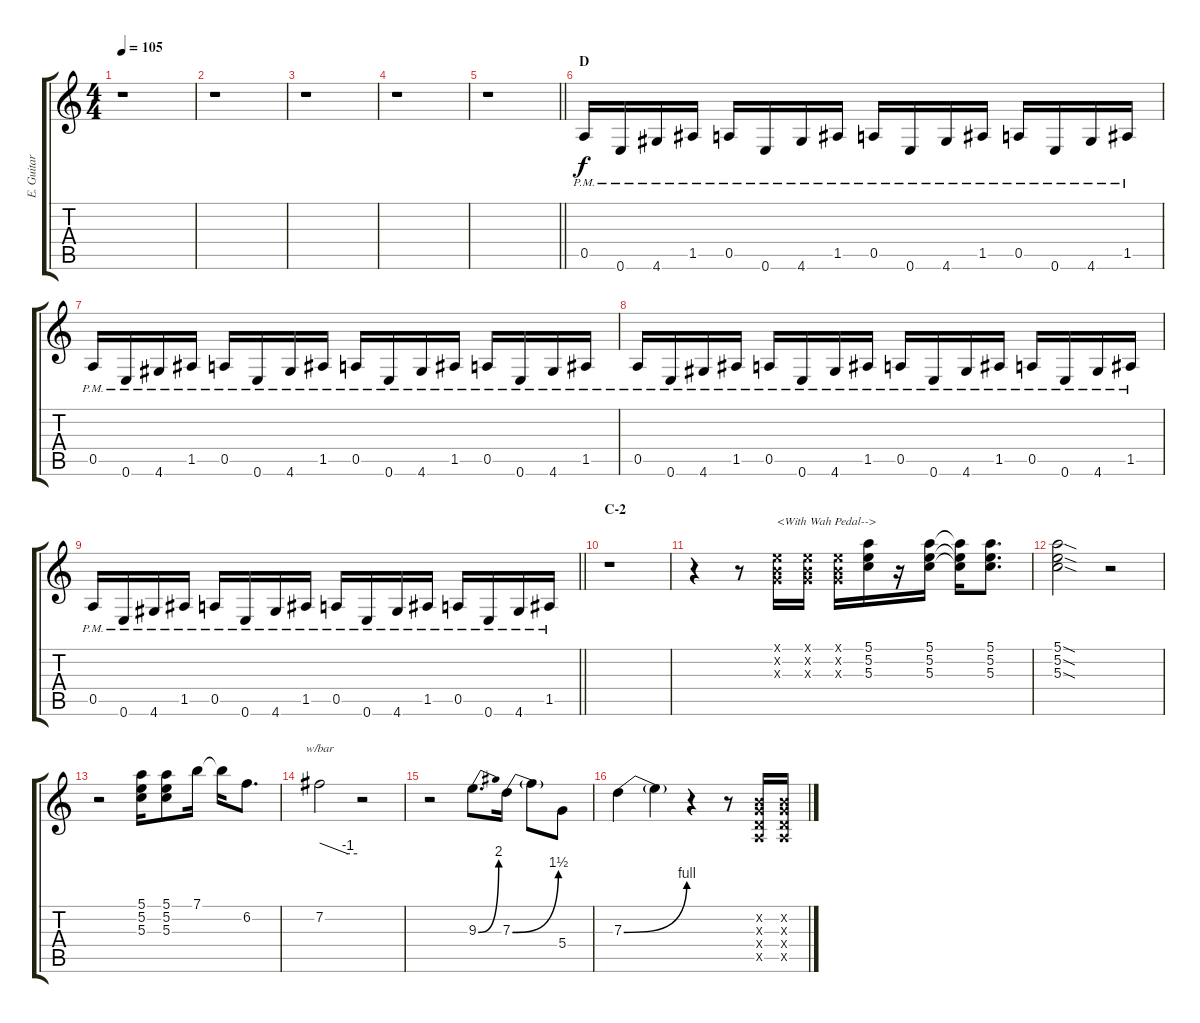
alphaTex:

\track ("E. Guitar II" "E. Guitar ") {instrument overdrivenguitar}
\staff {score tabs}
\tuning (E4 B3 G3 D3 A2 E2) {hide}
\ts (4 4)
\tempo 105
\clef g2
\ks c
r.1{dy f} |
r.1 |
r.1 |
r.1 |
\barLineRight lightlight
r.1 |
\section ("" "D")
0.5{pm}.16 0.6{pm}.16 4.6{pm}.16 1.5{pm}.16 0.5{pm}.16 0.6{pm}.16 4.6{pm}.16 1.5{pm}.16 0.5{pm}.16 0.6{pm}.16 4.6{pm}.16 1.5{pm}.16 0.5{pm}.16 0.6{pm}.16 4.6{pm}.16 1.5{pm}.16 |
0.5{pm}.16 0.6{pm}.16 4.6{pm}.16 1.5{pm}.16 0.5{pm}.16 0.6{pm}.16 4.6{pm}.16 1.5{pm}.16 0.5{pm}.16 0.6{pm}.16 4.6{pm}.16 1.5{pm}.16 0.5{pm}.16 0.6{pm}.16 4.6{pm}.16 1.5{pm}.16 |
0.5{pm}.16 0.6{pm}.16 4.6{pm}.16 1.5{pm}.16 0.5{pm}.16 0.6{pm}.16 4.6{pm}.16 1.5{pm}.16 0.5{pm}.16 0.6{pm}.16 4.6{pm}.16 1.5{pm}.16 0.5{pm}.16 0.6{pm}.16 4.6{pm}.16 1.5{pm}.16 |
\barLineRight lightlight
0.5{pm}.16 0.6{pm}.16 4.6{pm}.16 1.5{pm}.16 0.5{pm}.16 0.6{pm}.16 4.6{pm}.16 1.5{pm}.16 0.5{pm}.16 0.6{pm}.16 4.6{pm}.16 1.5{pm}.16 0.5{pm}.16 0.6{pm}.16 4.6{pm}.16 1.5{pm}.16 |
\section ("" "C-2")
r.1 |
r.4 r.8 (0.1{x} 0.2{x} 0.3{x}).16{txt "<With Wah Pedal-->"} (0.1{x} 0.2{x} 0.3{x}).16 (0.1{x} 0.2{x} 0.3{x}).16 (5.1 5.2 5.3).16 r.16 (5.1 5.2 5.3).16 (5.1{t} 5.2{t} 5.3{t}).16 (5.1 5.2 5.3).8{d} |
(5.1{sod} 5.2{sod} 5.3{sod}).2 r.2 |
r.2 (5.1 5.2 5.3).16 (5.1 5.2 5.3).8 7.1.16 7.1{t}.16 6.2.8{d} |
7.2.2{tbe (custom default 0 0 45 -4 60 -4)} r.2 |
r.2 9.3{be (bend 0 0 60 8)}.8{d} 7.3{be (bend 0 0 60 6)}.16 7.3{t}.8 5.4.8 |
7.3{be (bend 0 0 60 4)}.4 7.3{t}.4 r.4 r.8 (0.2{x} 0.3{x} 0.4{x} 0.5{x}).16 (0.2{x} 0.3{x} 0.4{x} 0.5{x}).16
